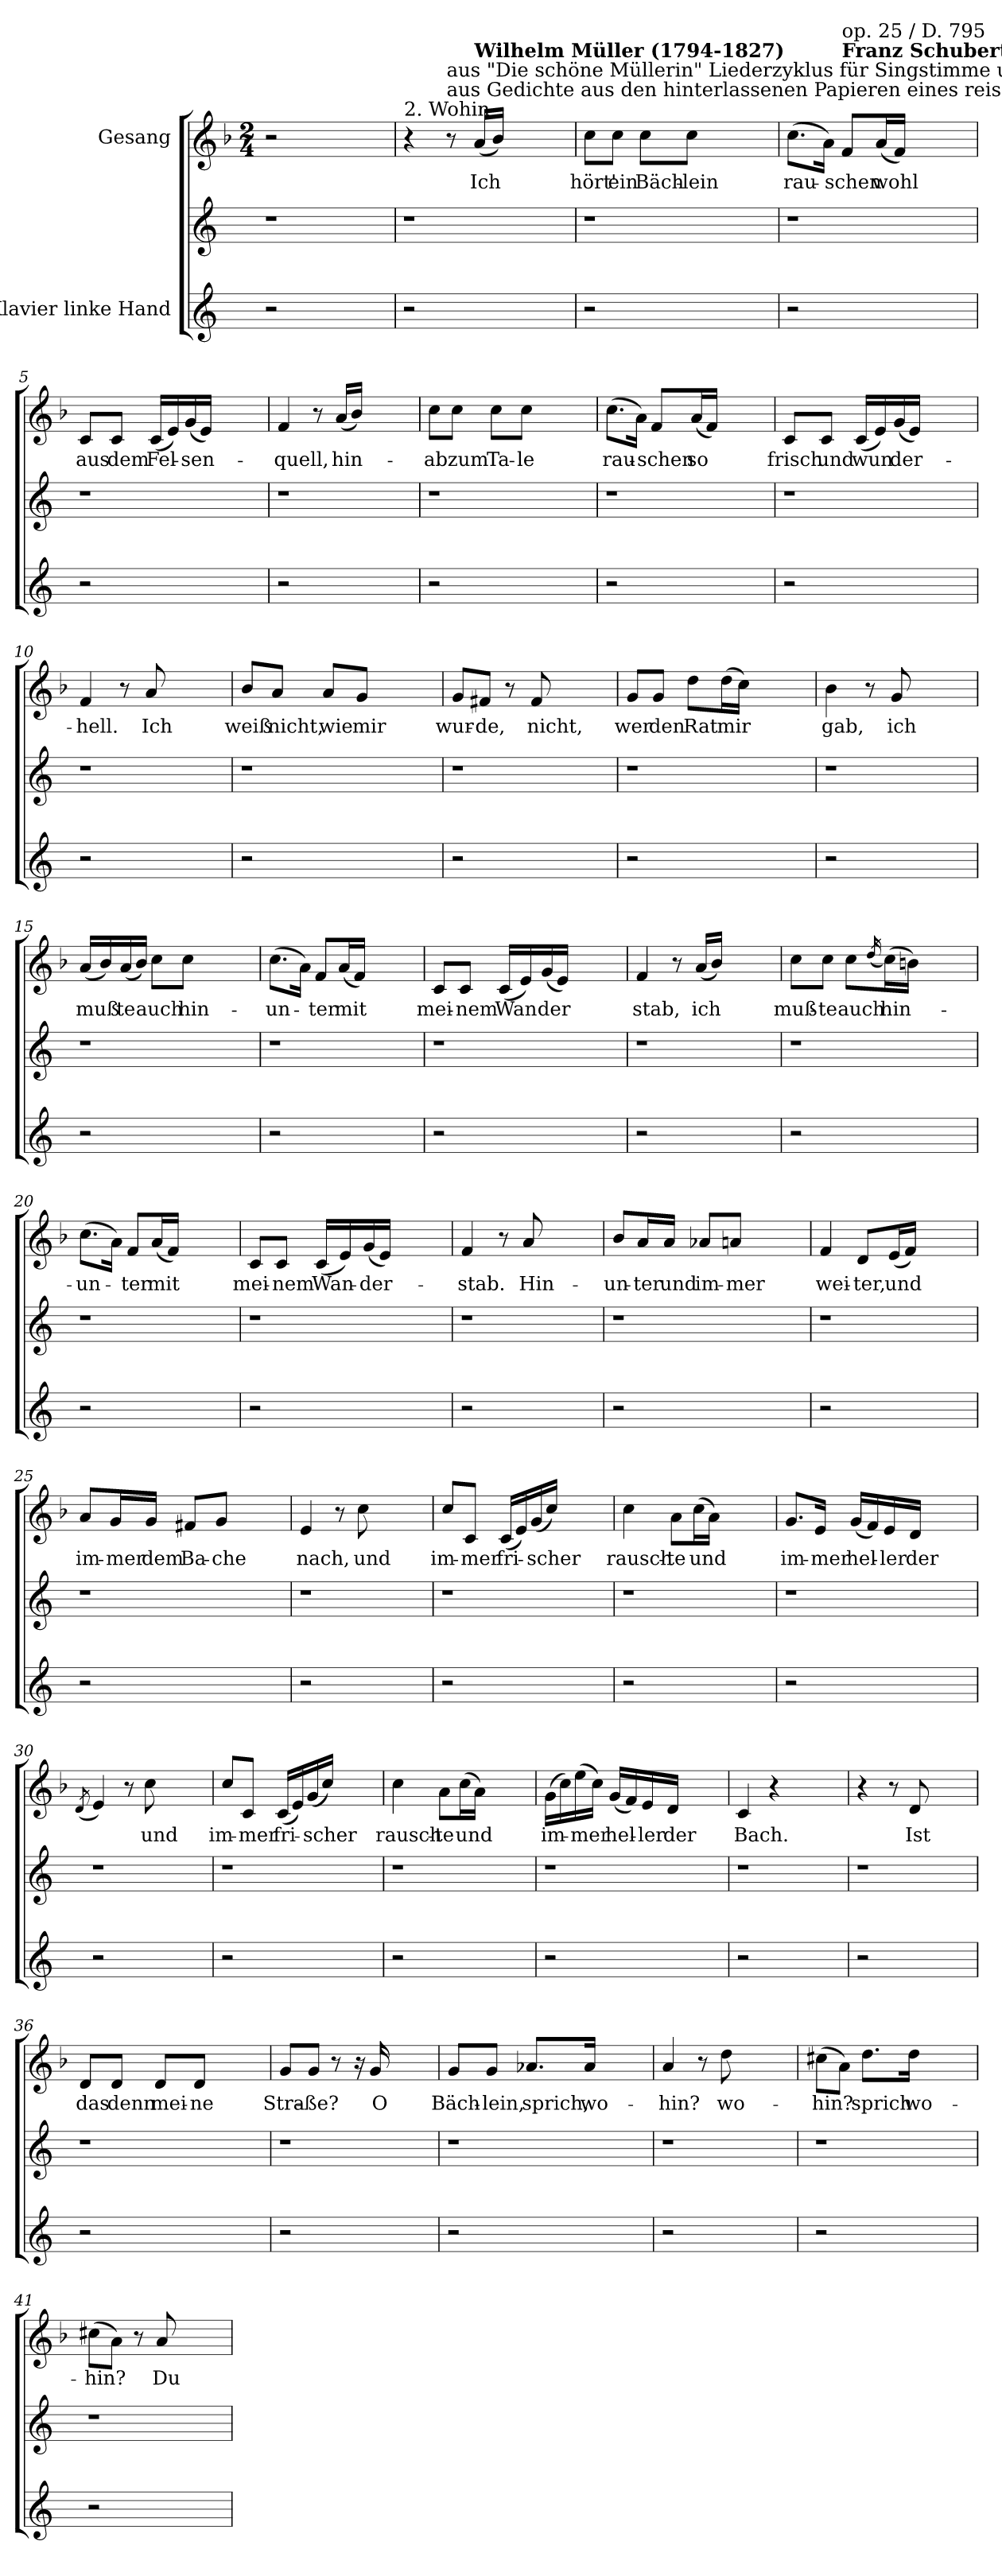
**kern	**kern	**kern	**text
*part2	*part2	*part1	*part1
*staff3	*staff2	*staff1	*staff1
*I"Klavier linke Hand	*	*I"Gesang	*
*clefG2	*clefG2	*clefG2	*
*k[]	*k[]	*k[b-]	*
*	*	*M2/4	*
=1	=1	=1	=1
2r	1r	2r	.
2ryy	.	2ryy	.
=2	=2	=2	=2
!	!	!LO:TX:a:t=2. Wohin	!
2r	1r	4r	.
!	!	!LO:TX:a:t=aus Gedichte aus den hinterlassenen Papieren eines reisenden Waldhornisten 1	!
!	!	!LO:TX:a:t=aus "Die schöne Müllerin" Liederzyklus für Singstimme und Klavier	!
.	.	8r	.
!	!	!LO:TX:a:B:t=Wilhelm Müller (1794-1827)	!
!	!	!	!LO:LY:b
.	.	(16a/LL	Ich
.	.	16b-/JJ)	.
2ryy	.	2ryy	.
=3	=3	=3	=3
!	!	!	!LO:LY:b
2r	1r	8cc\L	hört'
!	!	!	!LO:LY:b
.	.	8cc\J	ein
!	!	!	!LO:LY:b
.	.	8cc\L	Bäch-
!	!	!	!LO:LY:b
.	.	8cc\J	lein
2ryy	.	2ryy	.
=4	=4	=4	=4
!	!	!	!LO:LY:b
2r	1r	(8.cc\L	rau-
.	.	16a\Jk)	.
!	!	!LO:TX:a:B:t=Franz Schubert	!
!	!	!LO:TX:a:t=op. 25 / D. 795	!
!	!	!	!LO:LY:b
.	.	8f/L	schen
!	!	!	!LO:LY:b
.	.	(16a/L	wohl
.	.	16f/JJ)	.
2ryy	.	2ryy	.
!!LO:LB:g=z
=5	=5	=5	=5
!	!	!	!LO:LY:b
2r	1r	8c/L	aus
!	!	!	!LO:LY:b
.	.	8c/J	dem
!	!	!	!LO:LY:b
.	.	(16c/LL	Fel-
.	.	16e/)	.
!	!	!	!LO:LY:b
.	.	(16g/	sen-
.	.	16e/JJ)	.
2ryy	.	2ryy	.
=6	=6	=6	=6
!	!	!	!LO:LY:b
2r	1r	4f/	quell,
.	.	8r	.
!	!	!	!LO:LY:b
.	.	(16a/LL	hin-
.	.	16b-/JJ)	.
2ryy	.	2ryy	.
=7	=7	=7	=7
!	!	!	!LO:LY:b
2r	1r	8cc\L	ab
!	!	!	!LO:LY:b
.	.	8cc\J	zum
!	!	!	!LO:LY:b
.	.	8cc\L	Ta-
!	!	!	!LO:LY:b
.	.	8cc\J	le
2ryy	.	2ryy	.
=8	=8	=8	=8
!	!	!	!LO:LY:b
2r	1r	(8.cc\L	rau-
.	.	16a\Jk)	.
!	!	!	!LO:LY:b
.	.	8f/L	schen
!	!	!	!LO:LY:b
.	.	(16a/L	so
.	.	16f/JJ)	.
2ryy	.	2ryy	.
!!LO:LB:g=z
=9	=9	=9	=9
!	!	!	!LO:LY:b
2r	1r	8c/L	frisch
!	!	!	!LO:LY:b
.	.	8c/J	und
!	!	!	!LO:LY:b
.	.	(16c/LL	wun
!	!	!	!LO:LY:b
.	.	16e/)	-
!	!	!	!LO:LY:b
.	.	(16g/	der-
.	.	16e/JJ)	.
2ryy	.	2ryy	.
=10	=10	=10	=10
!	!	!	!LO:LY:b
2r	1r	4f/	hell.
.	.	8r	.
!	!	!	!LO:LY:b
.	.	8a/	Ich
2ryy	.	2ryy	.
=11	=11	=11	=11
!	!	!	!LO:LY:b
2r	1r	8b-/L	weiß
!	!	!	!LO:LY:b
.	.	8a/J	nicht,
!	!	!	!LO:LY:b
.	.	8a/L	wie
!	!	!	!LO:LY:b
.	.	8g/J	mir
2ryy	.	2ryy	.
=12	=12	=12	=12
!	!	!	!LO:LY:b
2r	1r	8g/L	wur-
!	!	!	!LO:LY:b
.	.	8f#X/J	de,
.	.	8r	.
!	!	!	!LO:LY:b
.	.	8f#/	nicht,
2ryy	.	2ryy	.
!!LO:LB:g=z
=13	=13	=13	=13
!	!	!	!LO:LY:b
2r	1r	8g/L	wer
!	!	!	!LO:LY:b
.	.	8g/J	den
!	!	!	!LO:LY:b
.	.	8dd\L	Rat
!	!	!	!LO:LY:b
.	.	(16dd\L	mir
.	.	16cc\JJ)	.
2ryy	.	2ryy	.
=14	=14	=14	=14
!	!	!	!LO:LY:b
2r	1r	4b-\	gab,
.	.	8r	.
!	!	!	!LO:LY:b
.	.	8g/	ich
2ryy	.	2ryy	.
=15	=15	=15	=15
!	!	!	!LO:LY:b
2r	1r	(16a/LL	muß
!	!	!	!LO:LY:b
.	.	16b-/)	-
!	!	!	!LO:LY:b
.	.	(16a/	te
.	.	16b-/JJ)	.
!	!	!	!LO:LY:b
.	.	8cc\L	auch
!	!	!	!LO:LY:b
.	.	8cc\J	hin-
2ryy	.	2ryy	.
=16	=16	=16	=16
!	!	!	!LO:LY:b
2r	1r	(8.cc\L	un-
.	.	16a\Jk)	.
!	!	!	!LO:LY:b
.	.	8f/L	ter
!	!	!	!LO:LY:b
.	.	(16a/L	mit
.	.	16f/JJ)	.
2ryy	.	2ryy	.
!!LO:PB:g=z
=17	=17	=17	=17
!	!	!	!LO:LY:b
2r	1r	8c/L	mei-
!	!	!	!LO:LY:b
.	.	8c/J	nem
!	!	!	!LO:LY:b
.	.	(16c/LL	Wan
.	.	16e/)	.
!	!	!	!LO:LY:b
.	.	(16g/	der
!	!	!	!LO:LY:b
.	.	16e/JJ)	--
2ryy	.	2ryy	.
=18	=18	=18	=18
!	!	!	!LO:LY:b
2r	1r	4f/	stab,
.	.	8r	.
!	!	!	!LO:LY:b
.	.	(16a/LL	ich
.	.	16b-/JJ)	.
2ryy	.	2ryy	.
=19	=19	=19	=19
!	!	!	!LO:LY:b
2r	1r	8cc\L	muß-
!	!	!	!LO:LY:b
.	.	8cc\J	te
!	!	!	!LO:LY:b
.	.	8cc\L	auch
.	.	(16qdd/	.
!	!	!	!LO:LY:b
.	.	(16cc\L)	hin-
.	.	16bn\JJ)	.
2ryy	.	2ryy	.
=20	=20	=20	=20
!	!	!	!LO:LY:b
2r	1r	(8.cc\L	un-
.	.	16a\Jk)	.
!	!	!	!LO:LY:b
.	.	8f/L	ter
!	!	!	!LO:LY:b
.	.	(16a/L	mit
.	.	16f/JJ)	.
2ryy	.	2ryy	.
!!LO:LB:g=z
=21	=21	=21	=21
!	!	!	!LO:LY:b
2r	1r	8c/L	mei-
!	!	!	!LO:LY:b
.	.	8c/J	nem
!	!	!	!LO:LY:b
.	.	(16c/LL	Wan-
.	.	16e/)	.
!	!	!	!LO:LY:b
.	.	(16g/	der-
.	.	16e/JJ)	.
2ryy	.	2ryy	.
=22	=22	=22	=22
!	!	!	!LO:LY:b
2r	1r	4f/	stab.
.	.	8r	.
!	!	!	!LO:LY:b
.	.	8a/	Hin-
2ryy	.	2ryy	.
=23	=23	=23	=23
!	!	!	!LO:LY:b
2r	1r	8b-/L	un-
!	!	!	!LO:LY:b
.	.	16a/L	ter
!	!	!	!LO:LY:b
.	.	16a/JJ	und
!	!	!	!LO:LY:b
.	.	8a-X/L	im-
!	!	!	!LO:LY:b
.	.	8an/J	mer
2ryy	.	2ryy	.
=24	=24	=24	=24
!	!	!	!LO:LY:b
2r	1r	4f/	wei-
!	!	!	!LO:LY:b
.	.	8d/L	ter,
!	!	!	!LO:LY:b
.	.	(16e/L	und
.	.	16f/JJ)	.
2ryy	.	2ryy	.
!!LO:LB:g=z
=25	=25	=25	=25
!	!	!	!LO:LY:b
2r	1r	8a/L	im-
!	!	!	!LO:LY:b
.	.	16g/L	mer
!	!	!	!LO:LY:b
.	.	16g/JJ	dem
!	!	!	!LO:LY:b
.	.	8f#X/L	Ba-
!	!	!	!LO:LY:b
.	.	8g/J	che
2ryy	.	2ryy	.
=26	=26	=26	=26
!	!	!	!LO:LY:b
2r	1r	4e/	nach,
.	.	8r	.
!	!	!	!LO:LY:b
.	.	8cc\	und
2ryy	.	2ryy	.
=27	=27	=27	=27
!	!	!	!LO:LY:b
2r	1r	8cc/L	im-
!	!	!	!LO:LY:b
.	.	8c/J	mer
!	!	!	!LO:LY:b
.	.	(16c/LL	fri-
.	.	16e/)	.
!	!	!	!LO:LY:b
.	.	(16g/	scher
.	.	16cc/JJ)	.
2ryy	.	2ryy	.
=28	=28	=28	=28
!	!	!	!LO:LY:b
2r	1r	4cc\	rausch-
!	!	!	!LO:LY:b
.	.	8a\L	te
!	!	!	!LO:LY:b
.	.	(16cc\L	und
.	.	16a\JJ)	.
2ryy	.	2ryy	.
!!LO:LB:g=z
=29	=29	=29	=29
!	!	!	!LO:LY:b
2r	1r	8.g/L	im-
!	!	!	!LO:LY:b
.	.	16e/Jk	mer
!	!	!	!LO:LY:b
.	.	(16g/LL	hel-
.	.	16f/)	.
!	!	!	!LO:LY:b
.	.	16e/	ler
!	!	!	!LO:LY:b
.	.	16d/JJ	der
2ryy	.	2ryy	.
=30	=30	=30	=30
.	.	(8qd/	.
2r	1r	4e/)	.
.	.	8r	.
!	!	!	!LO:LY:b
.	.	8cc\	und
2ryy	.	2ryy	.
=31	=31	=31	=31
!	!	!	!LO:LY:b
2r	1r	8cc/L	im-
!	!	!	!LO:LY:b
.	.	8c/J	mer
!	!	!	!LO:LY:b
.	.	(16c/LL	fri-
.	.	16e/)	.
!	!	!	!LO:LY:b
.	.	(16g/	scher
.	.	16cc/JJ)	.
2ryy	.	2ryy	.
=32	=32	=32	=32
!	!	!	!LO:LY:b
2r	1r	4cc\	rausch-
!	!	!	!LO:LY:b
.	.	8a\L	te
!	!	!	!LO:LY:b
.	.	(16cc\L	und
.	.	16a\JJ)	.
2ryy	.	2ryy	.
!!LO:PB:g=z
=33	=33	=33	=33
!	!	!	!LO:LY:b
2r	1r	(16g\LL	im-
.	.	16cc\)	.
!	!	!	!LO:LY:b
.	.	(16ee\	mer
.	.	16cc\JJ)	.
!	!	!	!LO:LY:b
.	.	(16g/LL	hel-
.	.	16f/)	.
!	!	!	!LO:LY:b
.	.	16e/	ler
!	!	!	!LO:LY:b
.	.	16d/JJ	der
2ryy	.	2ryy	.
=34	=34	=34	=34
!	!	!	!LO:LY:b
2r	1r	4c/	Bach.
.	.	4r	.
2ryy	.	2ryy	.
=35	=35	=35	=35
2r	1r	4r	.
.	.	8r	.
!	!	!	!LO:LY:b
.	.	8d/	Ist
2ryy	.	2ryy	.
=36	=36	=36	=36
!	!	!	!LO:LY:b
2r	1r	8d/L	das
!	!	!	!LO:LY:b
.	.	8d/J	denn
!	!	!	!LO:LY:b
.	.	8d/L	mei-
!	!	!	!LO:LY:b
.	.	8d/J	ne
2ryy	.	2ryy	.
!!LO:LB:g=z
=37	=37	=37	=37
!	!	!	!LO:LY:b
2r	1r	8g/L	Stra-
!	!	!	!LO:LY:b
.	.	8g/J	ße?
.	.	8r	.
.	.	16r	.
!	!	!	!LO:LY:b
.	.	16g/	O
2ryy	.	2ryy	.
=38	=38	=38	=38
!	!	!	!LO:LY:b
2r	1r	8g/L	Bäch-
!	!	!	!LO:LY:b
.	.	8g/J	lein,
!	!	!	!LO:LY:b
.	.	8.a-X/L	sprich,
!	!	!	!LO:LY:b
.	.	16a-/Jk	wo-
2ryy	.	2ryy	.
=39	=39	=39	=39
!	!	!	!LO:LY:b
2r	1r	4a/	hin?
.	.	8r	.
!	!	!	!LO:LY:b
.	.	8dd\	wo-
2ryy	.	2ryy	.
=40	=40	=40	=40
!	!	!	!LO:LY:b
2r	1r	(8cc#X\L	hin?
.	.	8a\J)	.
!	!	!	!LO:LY:b
.	.	8.dd\L	sprich
!	!	!	!LO:LY:b
.	.	16dd\Jk	wo-
2ryy	.	2ryy	.
!!LO:LB:g=z
=41	=41	=41	=41
!	!	!	!LO:LY:b
2r	1r	(8cc#X\L	hin?
.	.	8a\J)	.
.	.	8r	.
!	!	!	!LO:LY:b
.	.	8a/	Du
2ryy	.	2ryy	.
=	=	=	=
*-	*-	*-	*-
